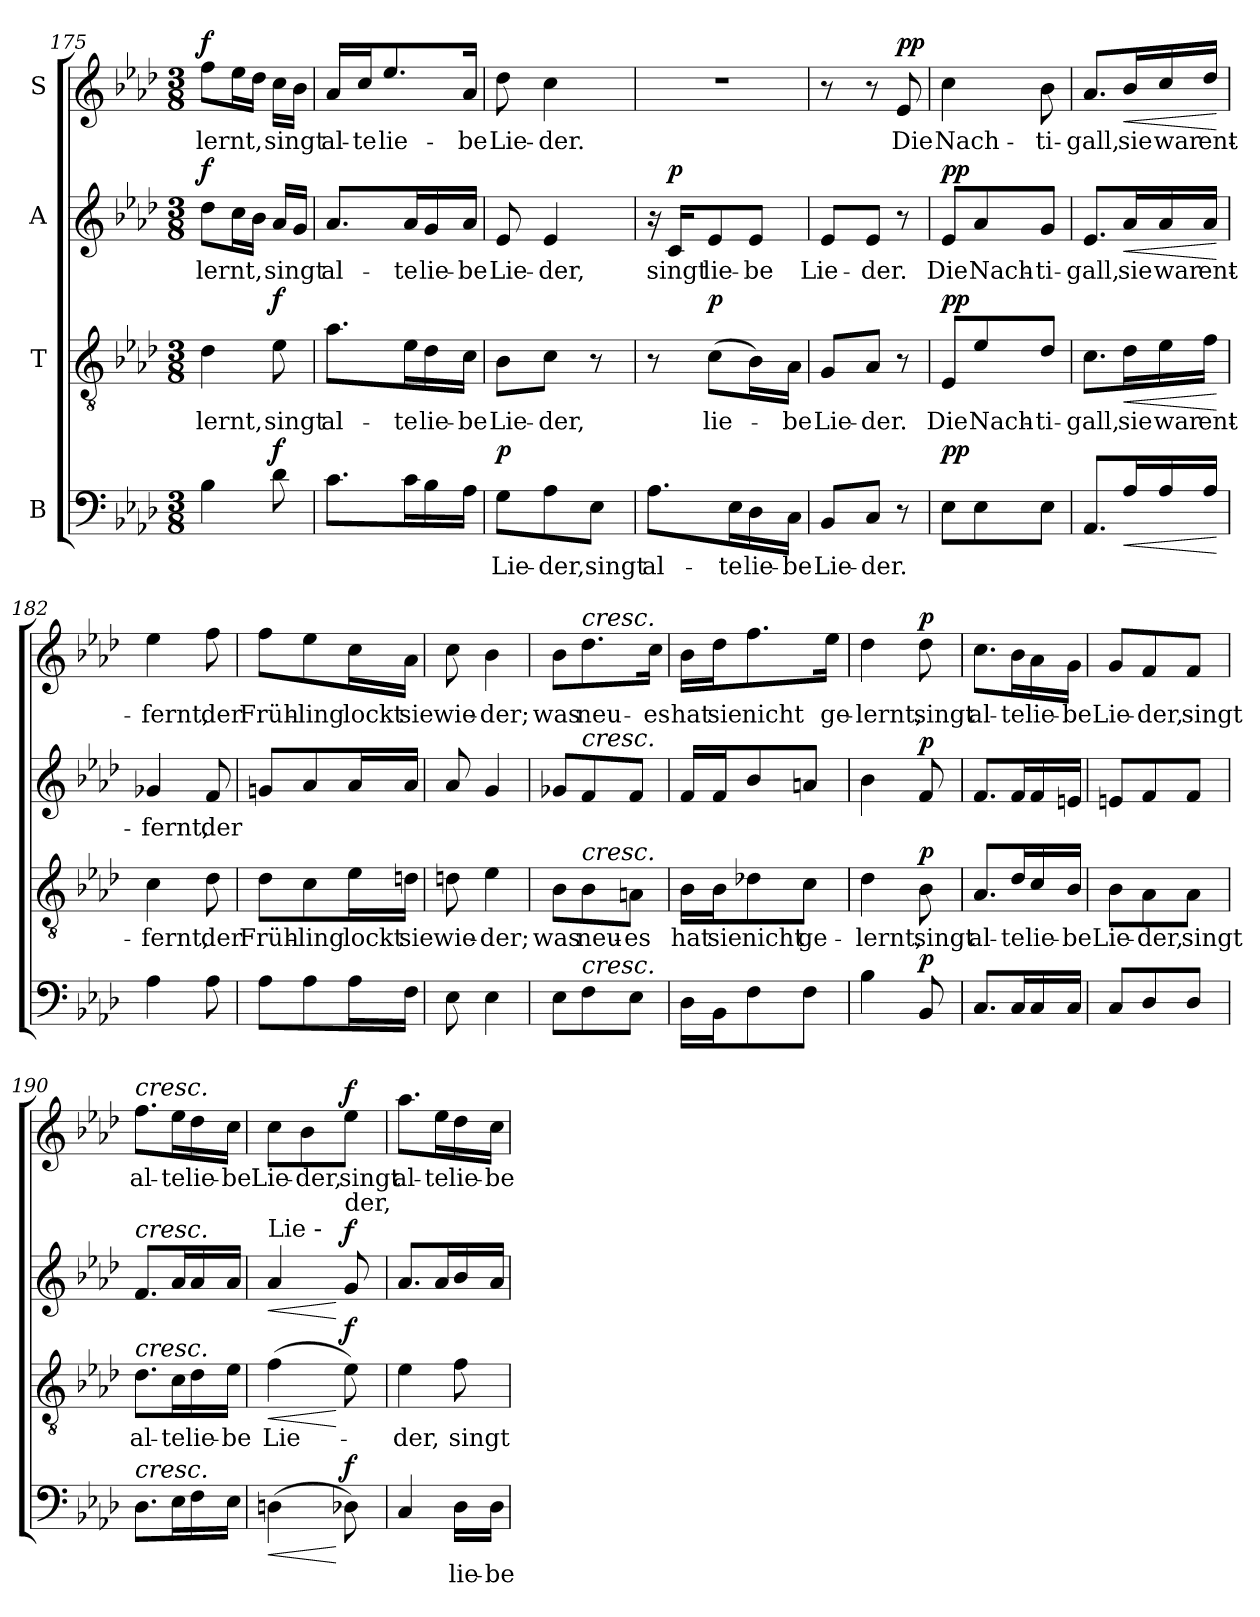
**kern	**text	**dynam	**kern	**text	**dynam	**kern	**text	**dynam	**kern	**text	**dynam
*part4	*part4	*part4	*part3	*part3	*part3	*part2	*part2	*part2	*part1	*part1	*part1
*staff4	*staff4	*staff4	*staff3	*staff3	*staff3	*staff2	*staff2	*staff2	*staff1	*staff1	*staff1
*I"B	*	*	*I"T	*	*	*I"A	*	*	*I"S	*	*
*clefF4	*	*	*clefGv2	*	*	*clefG2	*	*	*clefG2	*	*
*k[b-e-a-d-]	*	*	*k[b-e-a-d-]	*	*	*k[b-e-a-d-]	*	*	*k[b-e-a-d-]	*	*
*M3/8	*	*	*M3/8	*	*	*M3/8	*	*	*M3/8	*	*
=175	=175	=175	=175	=175	=175	=175	=175	=175	=175	=175	=175
!	!	!	!	!LO:LY:b	!	!	!LO:LY:b	!LO:DY:b	!	!LO:LY:b	!LO:DY:b
4B-\	.	.	4d-\	-lernt,	.	8dd-\L	-lernt,	f	8ff\L	-lernt,	f
.	.	.	.	.	.	16cc\L	.	.	16ee-\L	.	.
.	.	.	.	.	.	16b-\JJ	.	.	16dd-\JJ	.	.
!	!	!LO:DY:b	!	!LO:LY:b	!LO:DY:b	!	!LO:LY:b	!	!	!LO:LY:b	!
8d-\	.	f	8e-\	singt	f	16a-/LL	singt	.	16cc\LL	singt	.
.	.	.	.	.	.	16g/JJ	.	.	16b-\JJ	.	.
=176	=176	=176	=176	=176	=176	=176	=176	=176	=176	=176	=176
!	!	!	!	!LO:LY:b	!	!	!LO:LY:b	!	!	!LO:LY:b	!
8.c\L	.	.	8.a-\L	al-	.	8.a-/L	al-	.	16a-/LL	al-	.
!	!	!	!	!	!	!	!	!	!	!LO:LY:b	!
.	.	.	.	.	.	.	.	.	16cc/J	-te	.
!	!	!	!	!	!	!	!	!	!	!LO:LY:b	!
.	.	.	.	.	.	.	.	.	8.ee-/	lie-	.
!	!	!	!	!LO:LY:b	!	!	!LO:LY:b	!	!	!	!
16c\L	.	.	16e-\L	-te	.	16a-/L	-te	.	.	.	.
!	!	!	!	!LO:LY:b	!	!	!LO:LY:b	!	!	!	!
16B-\	.	.	16d-\	lie-	.	16g/	lie-	.	.	.	.
!	!	!	!	!LO:LY:b	!	!	!LO:LY:b	!	!	!LO:LY:b	!
16A-\JJ	.	.	16c\JJ	-be	.	16a-/JJ	-be	.	16a-/Jk	-be	.
!!LO:PB:g=z
=177	=177	=177	=177	=177	=177	=177	=177	=177	=177	=177	=177
!	!LO:LY:b	!LO:DY:b	!	!LO:LY:b	!	!	!LO:LY:b	!	!	!LO:LY:b	!
8G\L	Lie-	p	8B-\L	Lie-	.	8e-/	Lie-	.	8dd-\	Lie-	.
!	!LO:LY:b	!	!	!LO:LY:b	!	!	!LO:LY:b	!	!	!LO:LY:b	!
8A-\	-der,	.	8c\J	-der,	.	4e-/	-der,	.	4cc\	-der.	.
!	!LO:LY:b	!	!	!	!	!	!	!	!	!	!
8E-\J	singt	.	8r	.	.	.	.	.	.	.	.
=178	=178	=178	=178	=178	=178	=178	=178	=178	=178	=178	=178
!	!LO:LY:b	!	!	!	!	!	!	!	!	!	!
8.A-\L	al-	.	8r	.	.	16r	.	.	4.r	.	.
!	!	!	!	!	!	!	!LO:LY:b	!LO:DY:b	!	!	!
.	.	.	.	.	.	16c/KL	singt	p	.	.	.
!	!	!	!	!LO:LY:b	!LO:DY:b	!	!LO:LY:b	!	!	!	!
.	.	.	(>8c\L	lie-	p	8e-/	lie-	.	.	.	.
!	!LO:LY:b	!	!	!	!	!	!	!	!	!	!
16E-\L	-te	.	.	.	.	.	.	.	.	.	.
!	!LO:LY:b	!	!	!	!	!	!LO:LY:b	!	!	!	!
16D-\	lie-	.	16B-\L)	.	.	8e-/J	-be	.	.	.	.
!	!LO:LY:b	!	!	!LO:LY:b	!	!	!	!	!	!	!
16C\JJ	-be	.	16A-\JJ	-be	.	.	.	.	.	.	.
=179	=179	=179	=179	=179	=179	=179	=179	=179	=179	=179	=179
!	!LO:LY:b	!	!	!LO:LY:b	!	!	!LO:LY:b	!	!	!	!
8BB-/L	Lie-	.	8G/L	Lie-	.	8e-/L	Lie-	.	8r	.	.
!	!LO:LY:b	!	!	!LO:LY:b	!	!	!LO:LY:b	!	!	!	!
8C/J	-der.	.	8A-/J	-der.	.	8e-/J	-der.	.	8r	.	.
!	!	!	!	!	!	!	!	!	!	!LO:LY:b	!LO:DY:b
8r	.	.	8r	.	.	8r	.	.	8e-/	Die	pp
=180	=180	=180	=180	=180	=180	=180	=180	=180	=180	=180	=180
!	!	!LO:DY:b	!	!LO:LY:b	!LO:DY:b	!	!LO:LY:b	!LO:DY:b	!	!LO:LY:b	!
8E-\L	.	pp	8E-/L	Die	pp	8e-/L	Die	pp	4cc\	Nach-	.
!	!	!	!	!LO:LY:b	!	!	!LO:LY:b	!	!	!	!
8E-\	.	.	8e-/	Nach-	.	8a-/	Nach-	.	.	.	.
!	!	!	!	!LO:LY:b	!	!	!LO:LY:b	!	!	!LO:LY:b	!
8E-\J	.	.	8d-/J	-ti-	.	8g/J	-ti-	.	8b-\	-ti-	.
=181	=181	=181	=181	=181	=181	=181	=181	=181	=181	=181	=181
!	!	!	!	!LO:LY:b	!	!	!LO:LY:b	!	!	!LO:LY:b	!
8.AA-/L	.	.	8.c\L	-gall,	.	8.e-/L	-gall,	.	8.a-/L	-gall,	.
!	!	!LO:HP:b	!	!LO:LY:b	!LO:HP:b	!	!LO:LY:b	!LO:HP:b	!	!LO:LY:b	!LO:HP:b
16A-/L	.	<	16d-\L	sie	<	16a-/L	sie	<	16b-/L	sie	<
!	!	!	!	!LO:LY:b	!	!	!LO:LY:b	!	!	!LO:LY:b	!
16A-/	.	.	16e-\	war	.	16a-/	war	.	16cc/	war	.
!	!	!	!	!LO:LY:b	!	!	!LO:LY:b	!	!	!LO:LY:b	!
16A-/JJ	.	.	16f\JJ	ent-	.	16a-/JJ	ent-	.	16dd-/JJ	ent-	.
.	.	[	.	.	[	.	.	[	.	.	[
=182	=182	=182	=182	=182	=182	=182	=182	=182	=182	=182	=182
!	!	!	!	!LO:LY:b	!	!	!LO:LY:b	!	!	!LO:LY:b	!
4A-\	.	.	4c\	-fernt,	.	4g-X/	-fernt,	.	4ee-\	-fernt,	.
!	!	!	!	!LO:LY:b	!	!	!LO:LY:b	!	!	!LO:LY:b	!
8A-\	.	.	8d-\	der	.	8f/	der	.	8ff\	der	.
!!LO:LB:g=z
=183	=183	=183	=183	=183	=183	=183	=183	=183	=183	=183	=183
!	!	!	!	!LO:LY:b	!	!	!	!	!	!LO:LY:b	!
8A-\L	.	.	8d-\L	Früh-	.	8gn/L	.	.	8ff\L	Früh-	.
!	!	!	!	!LO:LY:b	!	!	!	!	!	!LO:LY:b	!
8A-\	.	.	8c\	-ling	.	8a-/	.	.	8ee-\	-ling	.
!	!	!	!	!LO:LY:b	!	!	!	!	!	!LO:LY:b	!
16A-\L	.	.	16e-\L	lockt	.	16a-/L	.	.	16cc\L	lockt	.
!	!	!	!	!LO:LY:b	!	!	!	!	!	!LO:LY:b	!
16F\JJ	.	.	16dn\JJ	sie	.	16a-/JJ	.	.	16a-\JJ	sie	.
=184	=184	=184	=184	=184	=184	=184	=184	=184	=184	=184	=184
!	!	!	!	!LO:LY:b	!	!	!	!	!	!LO:LY:b	!
8E-\	.	.	8dn\	wie-	.	8a-/	.	.	8cc\	wie-	.
!	!	!	!	!LO:LY:b	!	!	!	!	!	!LO:LY:b	!
4E-\	.	.	4e-\	-der;	.	4g/	.	.	4b-\	-der;	.
=185	=185	=185	=185	=185	=185	=185	=185	=185	=185	=185	=185
!	!	!	!	!LO:LY:b	!	!	!	!	!	!LO:LY:b	!
8E-\L	.	.	8B-\L	was	.	8g-X/L	.	.	8b-\L	was	.
!	!	!	!	!	!	!	!	!	!LO:TX:a:i:t=cresc.	!	!
!	!	!	!	!	!	!LO:TX:a:i:t=cresc.	!	!	!	!	!
!	!	!	!LO:TX:a:i:t=cresc.	!	!	!	!	!	!	!	!
!LO:TX:a:i:t=cresc.	!	!	!	!	!	!	!	!	!	!	!
!	!	!	!	!LO:LY:b	!	!	!	!	!	!LO:LY:b	!
8F\	.	.	8B-\	neu-	.	8f/	.	.	8.dd-\	neu-	.
!	!	!	!	!LO:LY:b	!	!	!	!	!	!	!
8E-\J	.	.	8An\J	-es	.	8f/J	.	.	.	.	.
!	!	!	!	!	!	!	!	!	!	!LO:LY:b	!
.	.	.	.	.	.	.	.	.	16cc\Jk	-es	.
=186	=186	=186	=186	=186	=186	=186	=186	=186	=186	=186	=186
!	!	!	!	!LO:LY:b	!	!	!	!	!	!LO:LY:b	!
16D-\LL	.	.	16B-\LL	hat	.	16f/LL	.	.	16b-\LL	hat	.
!	!	!	!	!LO:LY:b	!	!	!	!	!	!LO:LY:b	!
16BB-\J	.	.	16B-\J	sie	.	16f/J	.	.	16dd-\J	sie	.
!	!	!	!	!LO:LY:b	!	!	!	!	!	!LO:LY:b	!
8F\	.	.	8d-X\	nicht	.	8b-/	.	.	8.ff\	nicht	.
!	!	!	!	!LO:LY:b	!	!	!	!	!	!	!
8F\J	.	.	8c\J	ge-	.	8an/J	.	.	.	.	.
!	!	!	!	!	!	!	!	!	!	!LO:LY:b	!
.	.	.	.	.	.	.	.	.	16ee-\Jk	ge-	.
=187	=187	=187	=187	=187	=187	=187	=187	=187	=187	=187	=187
!	!	!	!	!LO:LY:b	!	!	!	!	!	!LO:LY:b	!
4B-\	.	.	4d-\	-lernt,	.	4b-\	.	.	4dd-\	-lernt,	.
!	!	!LO:DY:b	!	!LO:LY:b	!LO:DY:b	!	!	!LO:DY:b	!	!LO:LY:b	!LO:DY:b
8BB-/	.	p	8B-\	singt	p	8f/	.	p	8dd-\	singt	p
=188	=188	=188	=188	=188	=188	=188	=188	=188	=188	=188	=188
!	!	!	!	!LO:LY:b	!	!	!	!	!	!LO:LY:b	!
8.C/L	.	.	8.A-/L	al-	.	8.f/L	.	.	8.cc\L	al-	.
!	!	!	!	!LO:LY:b	!	!	!	!	!	!LO:LY:b	!
16C/L	.	.	16d-/L	-te	.	16f/L	.	.	16b-\L	-te	.
!	!	!	!	!LO:LY:b	!	!	!	!	!	!LO:LY:b	!
16C/	.	.	16c/	lie-	.	16f/	.	.	16a-\	lie-	.
!	!	!	!	!LO:LY:b	!	!	!	!	!	!LO:LY:b	!
16C/JJ	.	.	16B-/JJ	-be	.	16en/JJ	.	.	16g\JJ	-be	.
!!LO:LB:g=z
=189	=189	=189	=189	=189	=189	=189	=189	=189	=189	=189	=189
!	!	!	!	!LO:LY:b	!	!	!	!	!	!LO:LY:b	!
8C/L	.	.	8B-\L	Lie-	.	8en/L	.	.	8g/L	Lie-	.
!	!	!	!	!LO:LY:b	!	!	!	!	!	!LO:LY:b	!
8D-/	.	.	8A-\	-der,	.	8f/	.	.	8f/	-der,	.
!	!	!	!	!LO:LY:b	!	!	!	!	!	!LO:LY:b	!
8D-/J	.	.	8A-\J	singt	.	8f/J	.	.	8f/J	singt	.
=190	=190	=190	=190	=190	=190	=190	=190	=190	=190	=190	=190
!	!	!	!	!	!	!	!	!	!LO:TX:a:i:t=cresc.	!	!
!	!	!	!	!	!	!LO:TX:a:i:t=cresc.	!	!	!	!	!
!	!	!	!LO:TX:a:i:t=cresc.	!	!	!	!	!	!	!	!
!LO:TX:a:i:t=cresc.	!	!	!	!	!	!	!	!	!	!	!
!	!	!	!	!LO:LY:b	!	!	!	!	!	!LO:LY:b	!
8.D-\L	.	.	8.d-\L	al-	.	8.f/L	.	.	8.ff\L	al-	.
!	!	!	!	!LO:LY:b	!	!	!	!	!	!LO:LY:b	!
16E-\L	.	.	16c\L	-te	.	16a-/L	.	.	16ee-\L	-te	.
!	!	!	!	!LO:LY:b	!	!	!	!	!	!LO:LY:b	!
16F\	.	.	16d-\	lie-	.	16a-/	.	.	16dd-\	lie-	.
!	!	!	!	!LO:LY:b	!	!	!	!	!	!LO:LY:b	!
16E-\JJ	.	.	16e-\JJ	-be	.	16a-/JJ	.	.	16cc\JJ	-be	.
=191	=191	=191	=191	=191	=191	=191	=191	=191	=191	=191	=191
!	!	!	!	!	!	!LO:TX:a:t=Lie -	!	!	!	!	!
!	!	!LO:HP:b	!	!LO:LY:b	!LO:HP:b	!	!	!LO:HP:b	!	!LO:LY:b	!
(>4Dn\	.	<	(>4f\	Lie-	<	4a-/	.	<	8cc\L	Lie-	.
!	!	!	!	!	!	!	!	!	!	!LO:LY:b	!
.	.	.	.	.	.	.	.	.	8b-\	-der,	.
!	!	!	!	!	!	!LO:TX:a:t=der,	!	!	!	!	!
!	!	!LO:DY:n=1:b	!	!	!LO:DY:n=1:b	!	!	!LO:DY:n=1:b	!	!LO:LY:b	!LO:DY:b
8D-X\)	.	[ f	8e-\)	.	[ f	8g/	.	[ f	8ee-\J	singt	f
=192	=192	=192	=192	=192	=192	=192	=192	=192	=192	=192	=192
!	!	!	!	!LO:LY:b	!	!	!	!	!	!LO:LY:b	!
4C/	.	.	4e-\	-der,	.	8.a-/L	.	.	8.aa-\L	al-	.
!	!	!	!	!	!	!	!	!	!	!LO:LY:b	!
.	.	.	.	.	.	16a-/L	.	.	16ee-\L	-te	.
!	!LO:LY:b	!	!	!LO:LY:b	!	!	!	!	!	!LO:LY:b	!
16D-\LL	lie-	.	8f\	singt	.	16b-/	.	.	16dd-\	lie-	.
!	!LO:LY:b	!	!	!	!	!	!	!	!	!LO:LY:b	!
16D-\JJ	-be	.	.	.	.	16a-/JJ	.	.	16cc\JJ	-be	.
=	=	=	=	=	=	=	=	=	=	=	=
*-	*-	*-	*-	*-	*-	*-	*-	*-	*-	*-	*-
